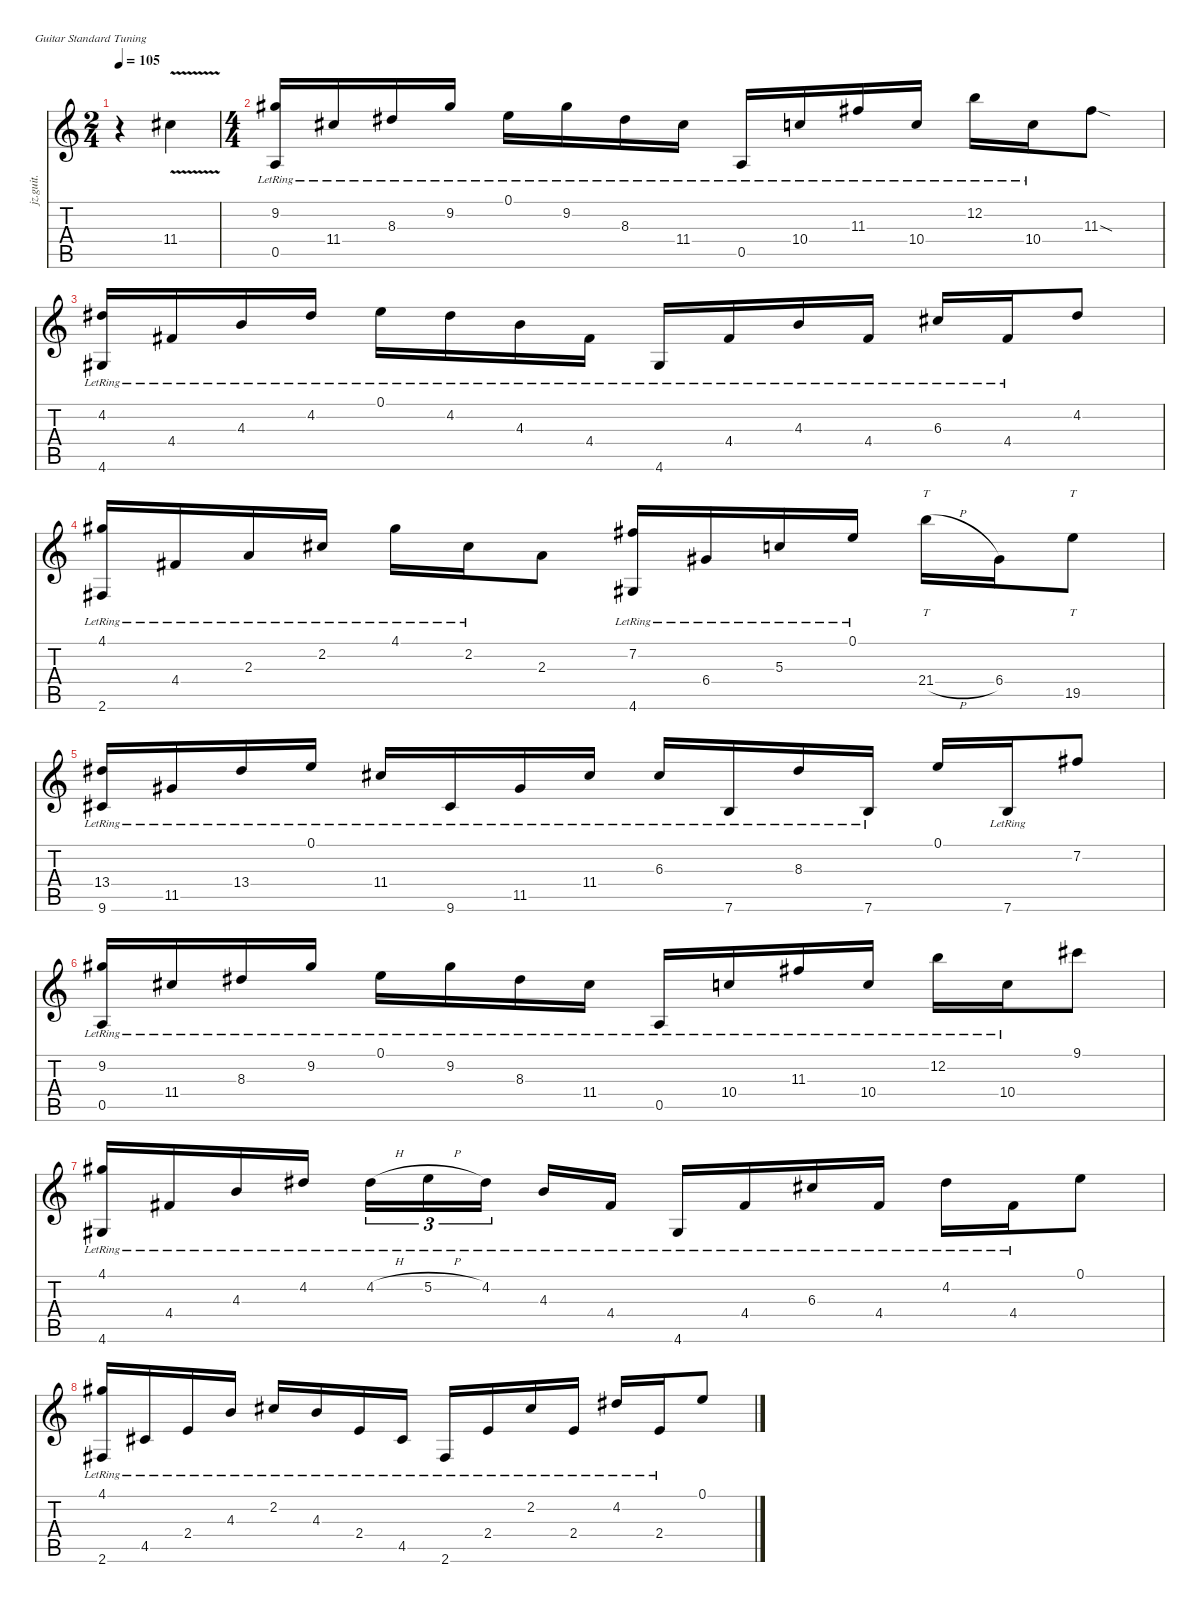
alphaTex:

\defaultSystemsLayout 4
\hideDynamics
\bracketExtendMode nobrackets
\track ("Jazz Guitar" "jz.guit.") {instrument electricguitarjazz}
\staff {score tabs}
\tuning (E4 B3 G3 D3 A2 E2)
\ts (2 4)
\beaming (8 2 2)
\tempo 105
\clef g2
\ks c
r.4{dy mf instrument electricguitarjazz beam Down} 11.4{v acc #}.4{beam Down} |
\ts (4 4)
\beaming (8 2 2 2 2)
(0.5{lr} 9.2{lr acc #}).16{beam Up} 11.4{lr acc #}.16{beam Up} 8.3{lr acc #}.16{beam Up} 9.2{lr acc #}.16{beam Up} 0.1{lr}.16{beam Down} 9.2{lr acc #}.16{beam Down} 8.3{lr acc #}.16{beam Down} 11.4{lr acc #}.16{beam Down} 0.5{lr}.16{beam Up} 10.4{lr}.16{beam Up} 11.3{lr acc #}.16{beam Up} 10.4{lr}.16{beam Up} 12.2{lr}.16{beam Down} 10.4{lr}.16{beam Down} 11.3{sod acc #}.8{beam Down} |
(4.6{lr acc #} 4.2{lr acc #}).16{beam Up} 4.4{lr acc #}.16{beam Up} 4.3{lr}.16{beam Up} 4.2{lr acc #}.16{beam Up} 0.1{lr}.16{beam Down} 4.2{lr acc #}.16{beam Down} 4.3{lr}.16{beam Down} 4.4{lr acc #}.16{beam Down} 4.6{lr acc #}.16{beam Up} 4.4{lr acc #}.16{beam Up} 4.3{lr}.16{beam Up} 4.4{lr acc #}.16{beam Up} 6.3{lr acc #}.16{beam Up} 4.4{lr acc #}.16{beam Up} 4.2{acc #}.8{beam Up} |
(4.1{lr acc #} 2.6{lr acc #}).16{beam Up} 4.4{lr acc #}.16{beam Up} 2.3{lr}.16{beam Up} 2.2{lr acc #}.16{beam Up} 4.1{lr acc #}.16{beam Down} 2.2{lr acc #}.16{beam Down} 2.3.8{beam Down} (4.6{lr acc #} 7.2{lr acc #}).16{beam Up} 6.4{lr acc #}.16{beam Up} 5.3{lr}.16{beam Up} 0.1{lr}.16{beam Up} 21.4{h}.16{tt beam Down} 6.4{acc #}.16{beam Down} 19.5.8{tt beam Down} |
(9.6{lr acc #} 13.4{lr acc #}).16{beam Up} 11.5{lr acc #}.16{beam Up} 13.4{lr acc #}.16{beam Up} 0.1{lr}.16{beam Up} 11.4{lr acc #}.16{beam Up} 9.6{lr acc #}.16{beam Up} 11.5{lr acc #}.16{beam Up} 11.4{lr acc #}.16{beam Up} 6.3{lr acc #}.16{beam Up} 7.6{lr}.16{beam Up} 8.3{lr acc #}.16{beam Up} 7.6{lr}.16{beam Up} 0.1.16{beam Up} 7.6{lr}.16{beam Up} 7.2{acc #}.8{beam Up} |
(0.5{lr} 9.2{lr acc #}).16{beam Up} 11.4{lr acc #}.16{beam Up} 8.3{lr acc #}.16{beam Up} 9.2{lr acc #}.16{beam Up} 0.1{lr}.16{beam Down} 9.2{lr acc #}.16{beam Down} 8.3{lr acc #}.16{beam Down} 11.4{lr acc #}.16{beam Down} 0.5{lr}.16{beam Up} 10.4{lr}.16{beam Up} 11.3{lr acc #}.16{beam Up} 10.4{lr}.16{beam Up} 12.2{lr}.16{beam Down} 10.4{lr}.16{beam Down} 9.1{acc #}.8{beam Down} |
(4.6{lr acc #} 4.1{lr acc #}).16{beam Up} 4.4{lr acc #}.16{beam Up} 4.3{lr}.16{beam Up} 4.2{lr acc #}.16{beam Up} 4.2{h lr acc #}.16{tu (3 2) beam Down} 5.2{h lr}.16{tu (3 2) beam Down} 4.2{lr acc #}.16{tu (3 2) beam Down} 4.3{lr}.16{beam Up} 4.4{lr acc #}.16{beam Up} 4.6{lr acc #}.16{beam Up} 4.4{lr acc #}.16{beam Up} 6.3{lr acc #}.16{beam Up} 4.4{lr acc #}.16{beam Up} 4.2{lr acc #}.16{beam Down} 4.4{lr acc #}.16{beam Down} 0.1.8{beam Down} |
(4.1{lr acc #} 2.6{lr acc #}).16{beam Up} 4.5{lr acc #}.16{beam Up} 2.4{lr}.16{beam Up} 4.3{lr}.16{beam Up} 2.2{lr acc #}.16{beam Up} 4.3{lr}.16{beam Up} 2.4{lr}.16{beam Up} 4.5{lr acc #}.16{beam Up} 2.6{lr acc #}.16{beam Up} 2.4{lr}.16{beam Up} 2.2{lr acc #}.16{beam Up} 2.4{lr}.16{beam Up} 4.2{lr acc #}.16{beam Up} 2.4{lr}.16{beam Up} 0.1.8{beam Up}
